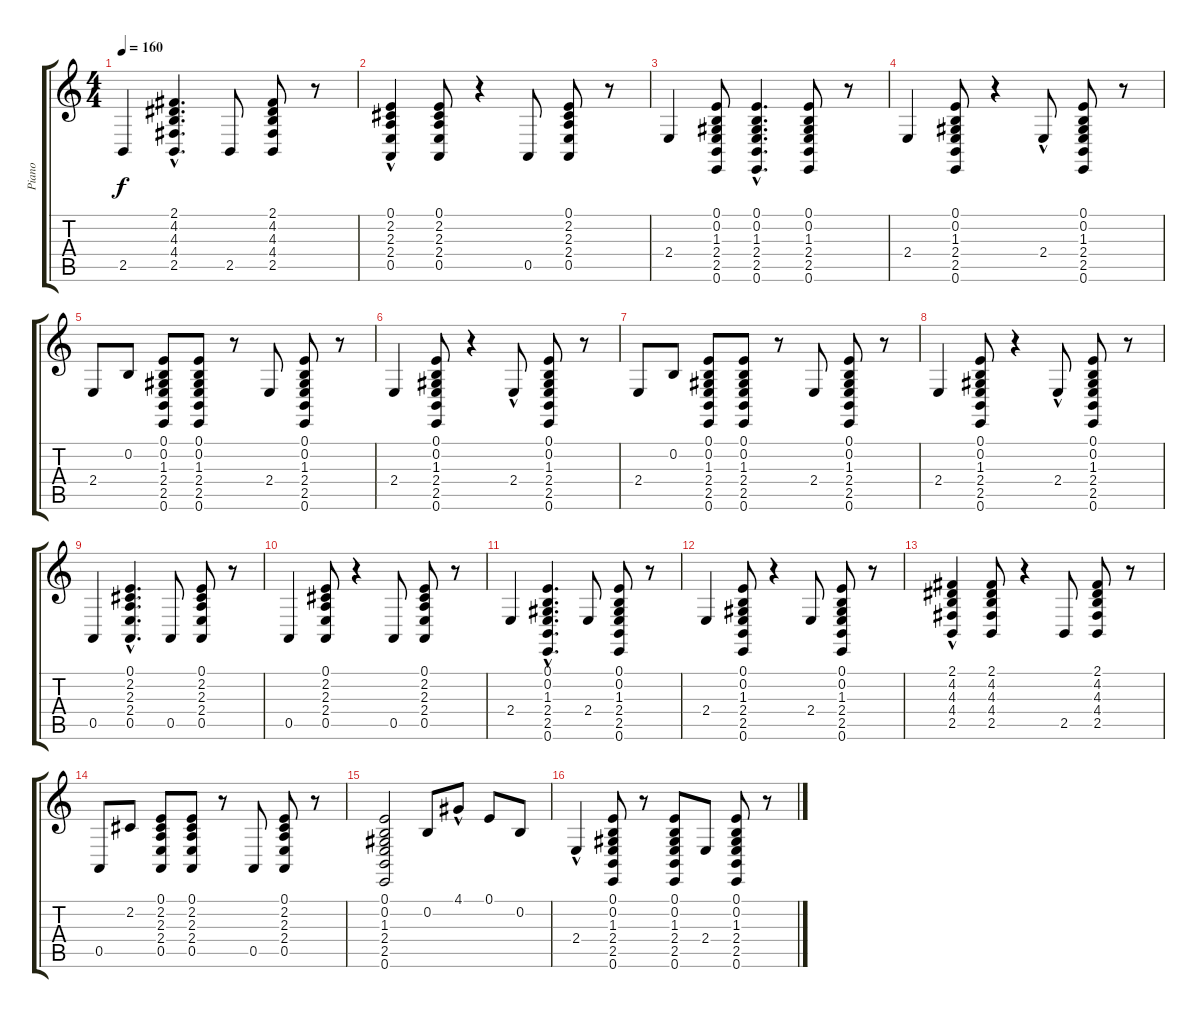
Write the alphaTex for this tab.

\track ("Piano   " "Piano   ") {instrument acousticgrandpiano}
\staff {score tabs}
\tuning (E4 B3 G3 D3 A2 E2) {hide}
\ts (4 4)
\tempo 160
\clef g2
\ks c
2.5.4{dy f} (2.1{hac} 4.2{hac} 4.3{hac} 4.4{hac} 2.5{hac}).4{d} 2.5.8 (2.1 4.2 4.3 4.4 2.5).8 r.8 |
(0.1{hac} 2.2{hac} 2.3{hac} 2.4 0.5).4 (0.1 2.2 2.3 2.4 0.5).8 r.4 0.5.8 (0.1 2.2 2.3 2.4 0.5).8 r.8 |
2.4.4 (0.1 0.2 1.3 2.4 2.5 0.6).8 (0.1{hac} 0.2{hac} 1.3{hac} 2.4{hac} 2.5{hac} 0.6{hac}).4{d} (0.1 0.2 1.3 2.4 2.5 0.6).8 r.8 |
2.4.4 (0.1 0.2 1.3 2.4 2.5 0.6).8 r.4 2.4{hac}.8 (0.1 0.2 1.3 2.4 2.5 0.6).8 r.8 |
2.4.8 0.2.8 (0.1 0.2 1.3 2.4 2.5 0.6).8 (0.1 0.2 1.3 2.4 2.5 0.6).8 r.8 2.4.8 (0.1 0.2 1.3 2.4 2.5 0.6).8 r.8 |
2.4.4 (0.1 0.2 1.3 2.4 2.5 0.6).8 r.4 2.4{hac}.8 (0.1 0.2 1.3 2.4 2.5 0.6).8 r.8 |
2.4.8 0.2.8 (0.1 0.2 1.3 2.4 2.5 0.6).8 (0.1 0.2 1.3 2.4 2.5 0.6).8 r.8 2.4.8 (0.1 0.2 1.3 2.4 2.5 0.6).8 r.8 |
2.4.4 (0.1 0.2 1.3 2.4 2.5 0.6).8 r.4 2.4{hac}.8 (0.1 0.2 1.3 2.4 2.5 0.6).8 r.8 |
0.5.4 (0.1{hac} 2.2{hac} 2.3{hac} 2.4{hac} 0.5{hac}).4{d} 0.5.8 (0.1 2.2 2.3 2.4 0.5).8 r.8 |
0.5.4 (0.1 2.2 2.3 2.4 0.5).8 r.4 0.5.8 (0.1 2.2 2.3 2.4 0.5).8 r.8 |
2.4.4 (0.1{hac} 0.2{hac} 1.3{hac} 2.4{hac} 2.5{hac} 0.6{hac}).4{d} 2.4.8 (0.1 0.2 1.3 2.4 2.5 0.6).8 r.8 |
2.4.4 (0.1 0.2 1.3 2.4 2.5 0.6).8 r.4 2.4.8 (0.1 0.2 1.3 2.4 2.5 0.6).8 r.8 |
(2.1 4.2{hac} 4.3{hac} 4.4{hac} 2.5).4 (2.1 4.2 4.3 4.4 2.5).8 r.4 2.5.8 (2.1 4.2 4.3 4.4 2.5).8 r.8 |
0.5.8 2.2.8 (0.1 2.2 2.3 2.4 0.5).8 (0.1 2.2 2.3 2.4 0.5).8 r.8 0.5.8 (0.1 2.2 2.3 2.4 0.5).8 r.8 |
(0.1 0.2 1.3 2.4 2.5 0.6).2 0.2.8 4.1{hac}.8 0.1.8 0.2.8 |
2.4{hac}.4 (0.1 0.2 1.3 2.4 2.5 0.6).8 r.8 (0.1 0.2 1.3 2.4 2.5 0.6).8 2.4.8 (0.1 0.2 1.3 2.4 2.5 0.6).8 r.8
